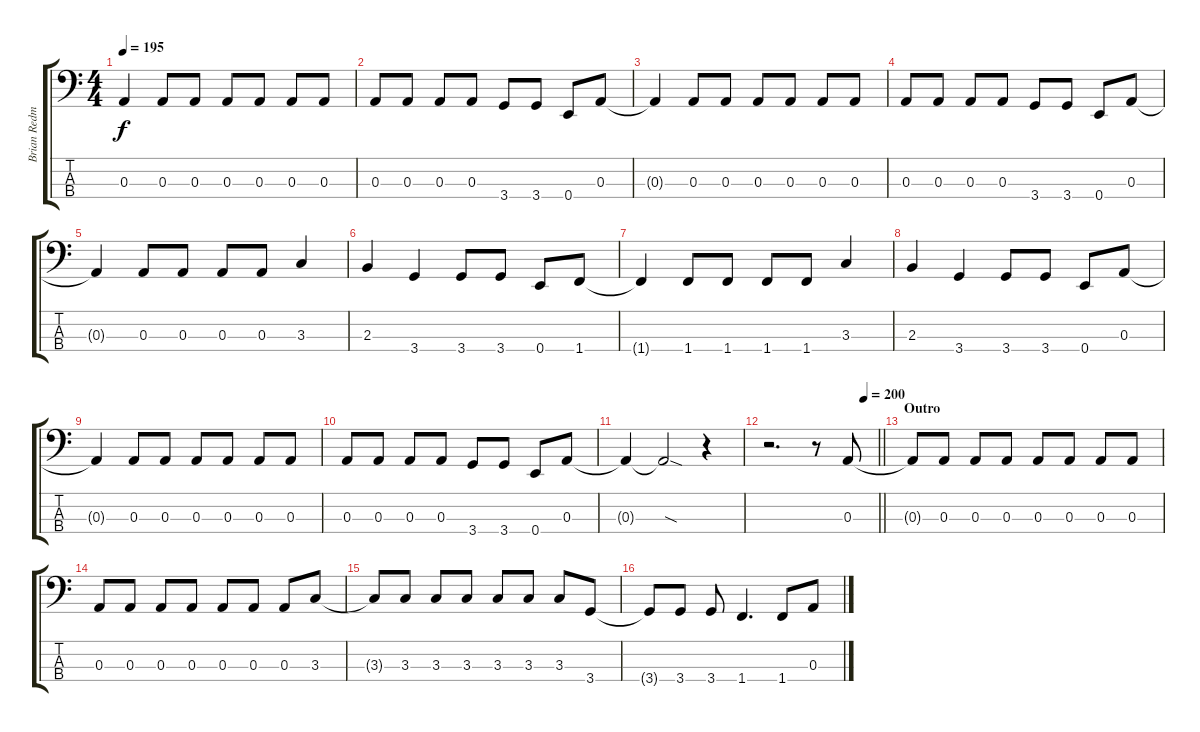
\track ("Brian Redman" "Brian Redm") {instrument electricbassfinger}
\staff {score tabs}
\tuning (G2 D2 A1 E1) {hide}
\ts (4 4)
\tempo 195
\clef f4
\ks c
0.3{t}.4{dy f} 0.3.8 0.3.8 0.3.8 0.3.8 0.3.8 0.3.8 |
0.3.8 0.3.8 0.3.8 0.3.8 3.4.8 3.4.8 0.4.8 0.3.8 |
0.3{t}.4 0.3.8 0.3.8 0.3.8 0.3.8 0.3.8 0.3.8 |
0.3.8 0.3.8 0.3.8 0.3.8 3.4.8 3.4.8 0.4.8 0.3.8 |
0.3{t}.4 0.3.8 0.3.8 0.3.8 0.3.8 3.3.4 |
2.3.4 3.4.4 3.4.8 3.4.8 0.4.8 1.4.8 |
1.4{t}.4 1.4.8 1.4.8 1.4.8 1.4.8 3.3.4 |
2.3.4 3.4.4 3.4.8 3.4.8 0.4.8 0.3.8 |
0.3{t}.4 0.3.8 0.3.8 0.3.8 0.3.8 0.3.8 0.3.8 |
0.3.8 0.3.8 0.3.8 0.3.8 3.4.8 3.4.8 0.4.8 0.3.8 |
0.3{t}.4 0.3{sod t}.2 r.4 |
\tempo (200 0.875)
\barLineRight lightlight
r.2{d} r.8 0.3.8 |
\section ("" "Outro")
0.3{t}.8 0.3.8 0.3.8 0.3.8 0.3.8 0.3.8 0.3.8 0.3.8 |
0.3.8 0.3.8 0.3.8 0.3.8 0.3.8 0.3.8 0.3.8 3.3.8 |
3.3{t}.8 3.3.8 3.3.8 3.3.8 3.3.8 3.3.8 3.3.8 3.4.8 |
3.4{t}.8 3.4.8 3.4.8 1.4.4{d} 1.4.8 0.3.8
